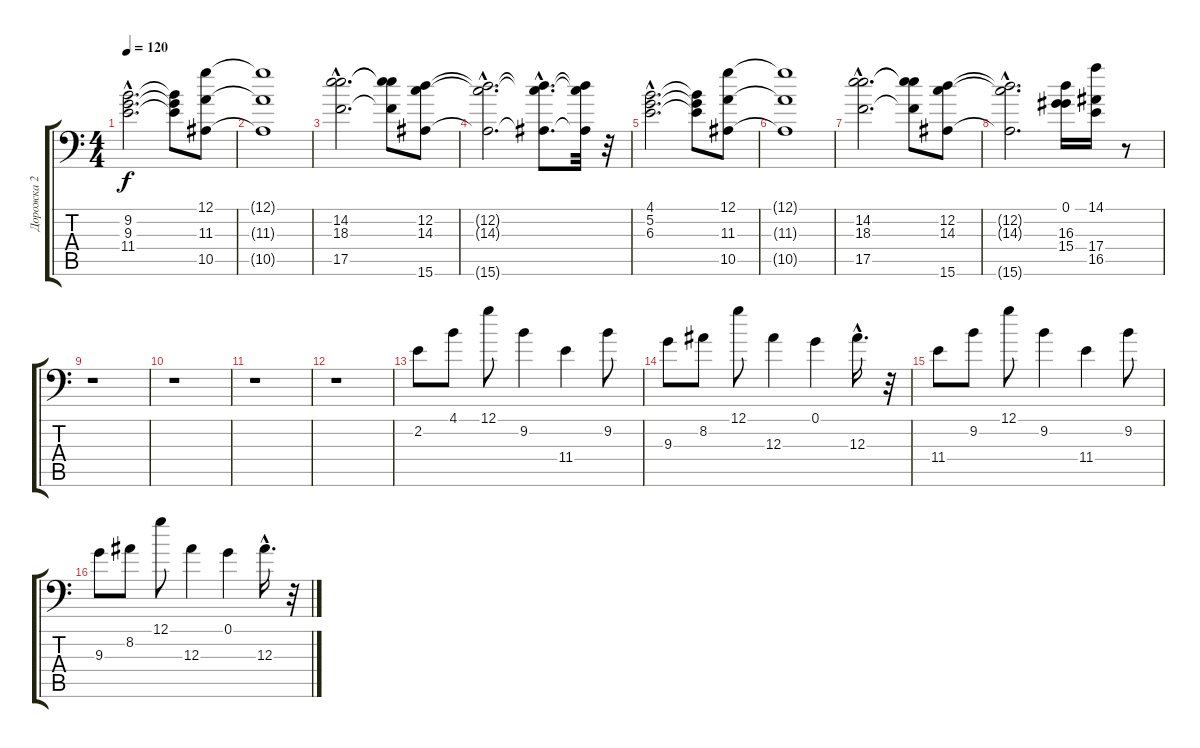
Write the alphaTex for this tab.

\track ("Дорожка 2" "Дорожка 2") {instrument distortionguitar}
\staff {score tabs}
\tuning (G3 D3 Bb2 F2 C2 G1) {hide}
\ts (4 4)
\tempo 120
\clef f4
\ks c
(9.2{hac} 9.3{hac} 11.4{hac}).2{d dy f} (9.2{t} 9.3{t} 11.4{t}).8 (12.1 11.3 10.5).8 |
(12.1{t} 11.3{t} 10.5{t}).1 |
(14.2{hac} 18.3{hac} 17.5{hac}).2{d} (14.2{t} 18.3{t} 17.5{t}).8 (12.2 14.3 15.6).8 |
(12.2{hac t} 14.3{hac t} 15.6{hac t}).2{d} (12.2{hac t} 14.3{hac t} 15.6{hac t}).8{d} (12.2{t} 14.3{t} 15.6{t}).32 r.32 |
(4.1{hac} 5.2{hac} 6.3{hac}).2{d} (4.1{t} 5.2{t} 6.3{t}).8 (12.1 11.3 10.5).8 |
(12.1{t} 11.3{t} 10.5{t}).1 |
(14.2{hac} 18.3{hac} 17.5{hac}).2{d} (14.2{t} 18.3{t} 17.5{t}).8 (12.2 14.3 15.6).8 |
(12.2{hac t} 14.3{hac t} 15.6{t}).2{d} (0.1 16.3 15.4).16 (14.1 17.4 16.5).16 r.8 |
r.1 |
r.1 |
r.1 |
r.1 |
2.2.8 4.1.8 12.1.8 9.2.4 11.4.4 9.2.8 |
9.3.8 8.2.8 12.1.8 12.3.4 0.1.4 12.3{hac}.16{d} r.32 |
11.4.8 9.2.8 12.1.8 9.2.4 11.4.4 9.2.8 |
9.3.8 8.2.8 12.1.8 12.3.4 0.1.4 12.3{hac}.16{d} r.32
